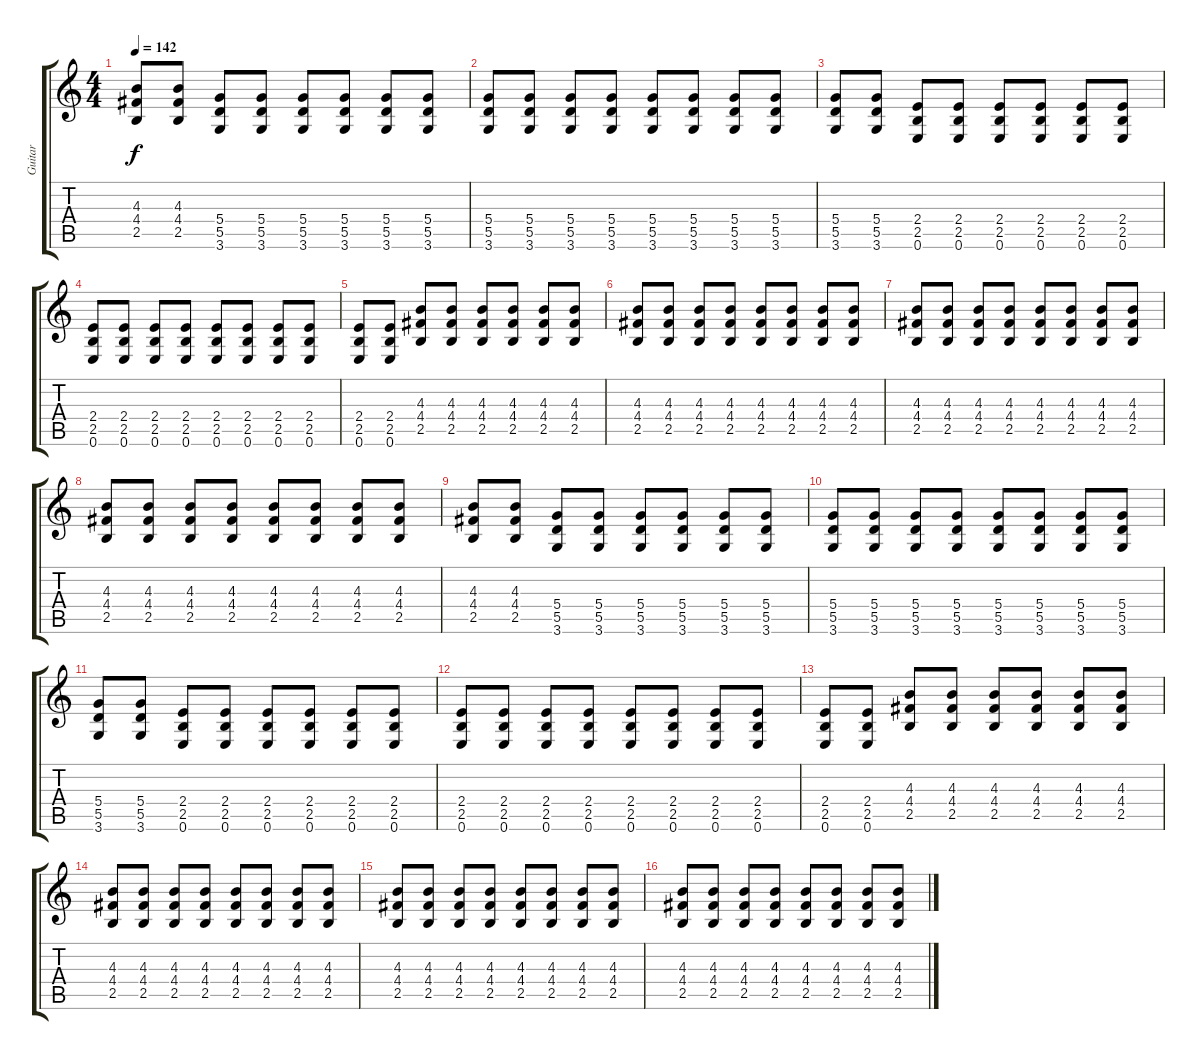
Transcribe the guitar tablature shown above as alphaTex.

\track ("Guitar" "Guitar") {instrument electricguitarmuted}
\staff {score tabs}
\tuning (E4 B3 G3 D3 A2 E2) {hide}
\ts (4 4)
\tempo 142
\clef g2
\ks c
(4.3 4.4 2.5).8{dy f} (4.3 4.4 2.5).8 (5.4 5.5 3.6).8 (5.4 5.5 3.6).8 (5.4 5.5 3.6).8 (5.4 5.5 3.6).8 (5.4 5.5 3.6).8 (5.4 5.5 3.6).8 |
(5.4 5.5 3.6).8 (5.4 5.5 3.6).8 (5.4 5.5 3.6).8 (5.4 5.5 3.6).8 (5.4 5.5 3.6).8 (5.4 5.5 3.6).8 (5.4 5.5 3.6).8 (5.4 5.5 3.6).8 |
(5.4 5.5 3.6).8 (5.4 5.5 3.6).8 (2.4 2.5 0.6).8 (2.4 2.5 0.6).8 (2.4 2.5 0.6).8 (2.4 2.5 0.6).8 (2.4 2.5 0.6).8 (2.4 2.5 0.6).8 |
(2.4 2.5 0.6).8 (2.4 2.5 0.6).8 (2.4 2.5 0.6).8 (2.4 2.5 0.6).8 (2.4 2.5 0.6).8 (2.4 2.5 0.6).8 (2.4 2.5 0.6).8 (2.4 2.5 0.6).8 |
(2.4 2.5 0.6).8 (2.4 2.5 0.6).8 (4.3 4.4 2.5).8 (4.3 4.4 2.5).8 (4.3 4.4 2.5).8 (4.3 4.4 2.5).8 (4.3 4.4 2.5).8 (4.3 4.4 2.5).8 |
(4.3 4.4 2.5).8 (4.3 4.4 2.5).8 (4.3 4.4 2.5).8 (4.3 4.4 2.5).8 (4.3 4.4 2.5).8 (4.3 4.4 2.5).8 (4.3 4.4 2.5).8 (4.3 4.4 2.5).8 |
(4.3 4.4 2.5).8 (4.3 4.4 2.5).8 (4.3 4.4 2.5).8 (4.3 4.4 2.5).8 (4.3 4.4 2.5).8 (4.3 4.4 2.5).8 (4.3 4.4 2.5).8 (4.3 4.4 2.5).8 |
(4.3 4.4 2.5).8 (4.3 4.4 2.5).8 (4.3 4.4 2.5).8 (4.3 4.4 2.5).8 (4.3 4.4 2.5).8 (4.3 4.4 2.5).8 (4.3 4.4 2.5).8 (4.3 4.4 2.5).8 |
(4.3 4.4 2.5).8 (4.3 4.4 2.5).8 (5.4 5.5 3.6).8 (5.4 5.5 3.6).8 (5.4 5.5 3.6).8 (5.4 5.5 3.6).8 (5.4 5.5 3.6).8 (5.4 5.5 3.6).8 |
(5.4 5.5 3.6).8 (5.4 5.5 3.6).8 (5.4 5.5 3.6).8 (5.4 5.5 3.6).8 (5.4 5.5 3.6).8 (5.4 5.5 3.6).8 (5.4 5.5 3.6).8 (5.4 5.5 3.6).8 |
(5.4 5.5 3.6).8 (5.4 5.5 3.6).8 (2.4 2.5 0.6).8 (2.4 2.5 0.6).8 (2.4 2.5 0.6).8 (2.4 2.5 0.6).8 (2.4 2.5 0.6).8 (2.4 2.5 0.6).8 |
(2.4 2.5 0.6).8 (2.4 2.5 0.6).8 (2.4 2.5 0.6).8 (2.4 2.5 0.6).8 (2.4 2.5 0.6).8 (2.4 2.5 0.6).8 (2.4 2.5 0.6).8 (2.4 2.5 0.6).8 |
(2.4 2.5 0.6).8 (2.4 2.5 0.6).8 (4.3 4.4 2.5).8 (4.3 4.4 2.5).8 (4.3 4.4 2.5).8 (4.3 4.4 2.5).8 (4.3 4.4 2.5).8 (4.3 4.4 2.5).8 |
(4.3 4.4 2.5).8 (4.3 4.4 2.5).8 (4.3 4.4 2.5).8 (4.3 4.4 2.5).8 (4.3 4.4 2.5).8 (4.3 4.4 2.5).8 (4.3 4.4 2.5).8 (4.3 4.4 2.5).8 |
(4.3 4.4 2.5).8 (4.3 4.4 2.5).8 (4.3 4.4 2.5).8 (4.3 4.4 2.5).8 (4.3 4.4 2.5).8 (4.3 4.4 2.5).8 (4.3 4.4 2.5).8 (4.3 4.4 2.5).8 |
(4.3 4.4 2.5).8 (4.3 4.4 2.5).8 (4.3 4.4 2.5).8 (4.3 4.4 2.5).8 (4.3 4.4 2.5).8 (4.3 4.4 2.5).8 (4.3 4.4 2.5).8 (4.3 4.4 2.5).8
